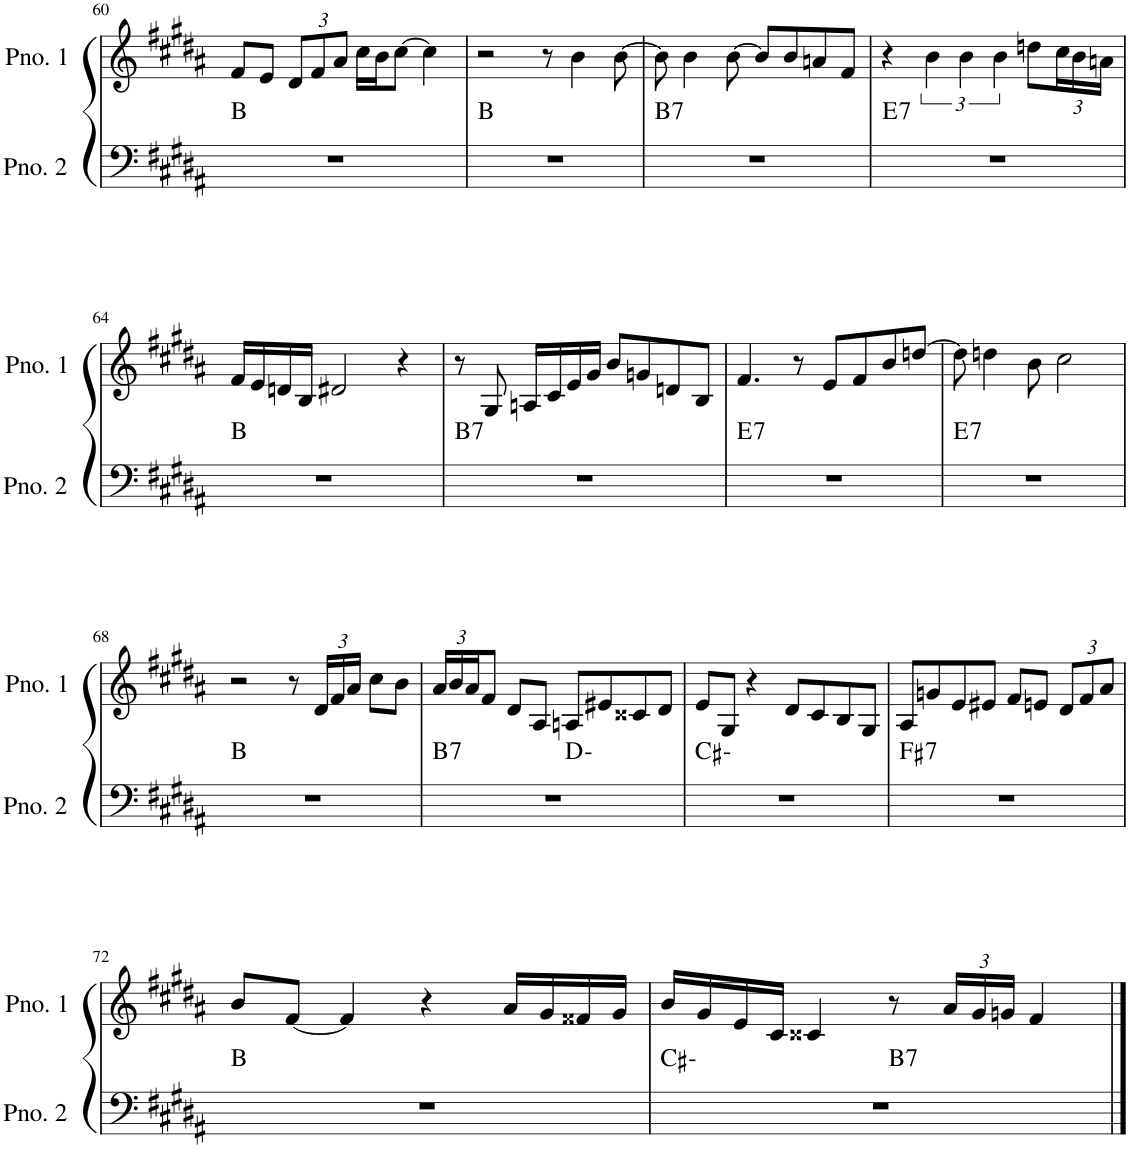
**kern	**harte	**kern
*part2	*part2	*part1
*staff2	*	*staff1
*I"ピアノ 2	*	*I"ピアノ 1
!!LO:PB:g=z
*clefF4	*	*clefG2
*k[f#c#g#d#a#]	*	*k[f#c#g#d#a#]
*M4/4	*	*M4/4
=60	=60	=60
1r	B:maj	8f#/L
.	.	8e/J
*	*	*Xbrackettup
.	.	12d#/L
.	.	12f#/
.	.	12a#/J
.	.	16cc#\LL
.	.	16b\J
.	.	[8cc#\J
.	.	4cc#\]
=61	=61	=61
1r	B:maj	2r
.	.	8r
.	.	4b\
.	.	[8b\
=62	=62	=62
!	!LO:H:kt=7	!
1r	B:7	8b\]
.	.	4b\
.	.	[8b\
.	.	8b/L]
.	.	8b/
.	.	8an/
.	.	8f#/J
=63	=63	=63
!	!LO:H:kt=7	!
1r	E:7	4r
*	*	*brackettup
.	.	6b\
.	.	6b\
.	.	6b\
.	.	8ddn\L
*	*	*Xbrackettup
.	.	24cc#\L
.	.	24b\
.	.	24an\JJ
!!LO:LB:g=z
=64	=64	=64
1r	B:maj	16f#/LL
.	.	16e/
.	.	16dn/
.	.	16B/JJ
.	.	2d#X/
.	.	4r
=65	=65	=65
!	!LO:H:kt=7	!
1r	B:7	8r
.	.	8G#/
.	.	16An/LL
.	.	16c#/
.	.	16e/
.	.	16g#/JJ
.	.	8b/L
.	.	8gn/
.	.	8dn/
.	.	8B/J
=66	=66	=66
!	!LO:H:kt=7	!
1r	E:7	4.f#/
.	.	8r
.	.	8e/L
.	.	8f#/
.	.	8b/
.	.	[8ddn/J
=67	=67	=67
!	!LO:H:kt=7	!
1r	E:7	8dd\]
.	.	4ddn\
.	.	8b\
.	.	2cc#\
!!LO:LB:g=z
=68	=68	=68
1r	B:maj	2r
.	.	8r
.	.	24d#/LL
.	.	24f#/
.	.	24a#/JJ
.	.	8cc#\L
.	.	8b\J
=69	=69	=69
!	!LO:H:kt=7	!
*^	*	*
1r	2ryy	B:7	24a#/LL
.	.	.	24b/
.	.	.	24a#/J
.	.	.	8f#/J
.	.	.	8d#/L
.	.	.	8A#/J
.	2ryy	D:min	8An/L
.	.	.	8e#X/
.	.	.	8c##X/
.	.	.	8d#/J
*v	*v	*	*
=70	=70	=70
1r	C#:min	8e/L
.	.	8G#/J
.	.	4r
.	.	8d#/L
.	.	8c#/
.	.	8B/
.	.	8G#/J
=71	=71	=71
!	!LO:H:kt=7	!
1r	F#:7	8A#/L
.	.	8gn/
.	.	8e/
.	.	8e#X/J
.	.	8f#/L
.	.	8en/J
.	.	12d#/L
.	.	12f#/
.	.	12a#/J
!!LO:LB:g=z
=72	=72	=72
1r	B:maj	8b/L
.	.	[8f#/J
.	.	4f#/]
.	.	4r
.	.	16a#/LL
.	.	16g#/
.	.	16f##X/
.	.	16g#/JJ
=73	=73	=73
*^	*	*
1r	2ryy	C#:min	16b/LL
.	.	.	16g#/
.	.	.	16e/
.	.	.	16c#/JJ
.	.	.	4c##X/
!	!	!LO:H:kt=7	!
.	2ryy	B:7	8r
.	.	.	24a#/LL
.	.	.	24g#/
.	.	.	24gn/JJ
.	.	.	4f#/
*v	*v	*	*
==	==	==
*-	*-	*-
